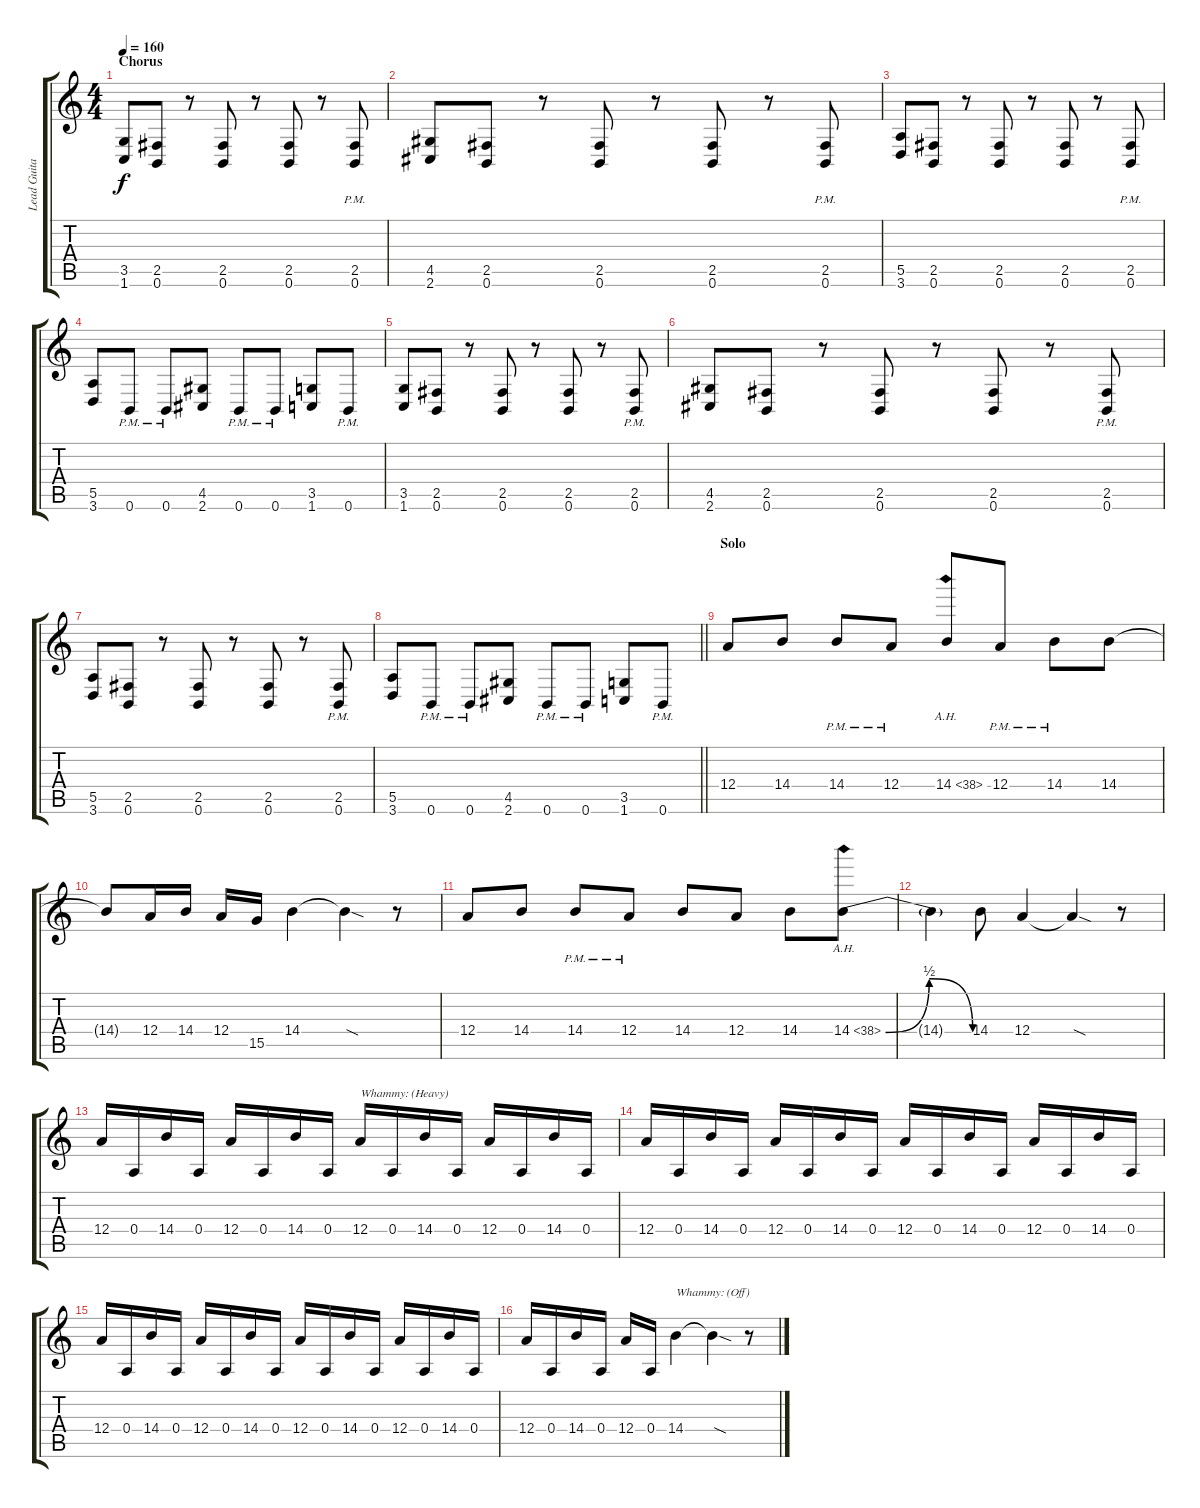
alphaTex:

\track ("Lead Guitar" "Lead Guita") {instrument overdrivenguitar}
\staff {score tabs}
\tuning (B3 Gb3 D3 A2 E2 B1) {hide}
\ts (4 4)
\section ("" "Chorus")
\tempo 160
\clef g2
\ks c
(3.5 1.6).8{dy f} (2.5 0.6).8 r.8 (2.5 0.6).8 r.8 (2.5 0.6).8 r.8 (2.5{pm} 0.6{pm}).8 |
(4.5 2.6).8 (2.5 0.6).8 r.8 (2.5 0.6).8 r.8 (2.5 0.6).8 r.8 (2.5{pm} 0.6{pm}).8 |
(5.5 3.6).8 (2.5 0.6).8 r.8 (2.5 0.6).8 r.8 (2.5 0.6).8 r.8 (2.5{pm} 0.6{pm}).8 |
(5.5 3.6).8 0.6{pm}.8 0.6{pm}.8 (4.5 2.6).8 0.6{pm}.8 0.6{pm}.8 (3.5 1.6).8 0.6{pm}.8 |
(3.5 1.6).8 (2.5 0.6).8 r.8 (2.5 0.6).8 r.8 (2.5 0.6).8 r.8 (2.5{pm} 0.6{pm}).8 |
(4.5 2.6).8 (2.5 0.6).8 r.8 (2.5 0.6).8 r.8 (2.5 0.6).8 r.8 (2.5{pm} 0.6{pm}).8 |
(5.5 3.6).8 (2.5 0.6).8 r.8 (2.5 0.6).8 r.8 (2.5 0.6).8 r.8 (2.5{pm} 0.6{pm}).8 |
\barLineRight lightlight
(5.5 3.6).8 0.6{pm}.8 0.6{pm}.8 (4.5 2.6).8 0.6{pm}.8 0.6{pm}.8 (3.5 1.6).8 0.6{pm}.8 |
\section ("" "Solo")
12.4.8 14.4.8 14.4{pm}.8 12.4{pm}.8 14.4{ah 24}.8 12.4{pm}.8 14.4{pm}.8 14.4.8 |
14.4{t}.8 12.4.16 14.4.16 12.4.16 15.5.16 14.4.4 14.4{sod t}.4 r.8 |
12.4.8 14.4.8 14.4{pm}.8 12.4{pm}.8 14.4.8 12.4.8 14.4.8 14.4{be (bendrelease 0 0 10 2 20 2 60 0) ah 24}.8 |
14.4{t}.4 14.4.8 12.4.4 12.4{sod t}.4 r.8 |
12.4.16 0.4.16 14.4.16 0.4.16 12.4.16 0.4.16 14.4.16 0.4.16 12.4.16{txt "Whammy: (Heavy)"} 0.4.16 14.4.16 0.4.16 12.4.16 0.4.16 14.4.16 0.4.16 |
12.4.16 0.4.16 14.4.16 0.4.16 12.4.16 0.4.16 14.4.16 0.4.16 12.4.16 0.4.16 14.4.16 0.4.16 12.4.16 0.4.16 14.4.16 0.4.16 |
12.4.16 0.4.16 14.4.16 0.4.16 12.4.16 0.4.16 14.4.16 0.4.16 12.4.16 0.4.16 14.4.16 0.4.16 12.4.16 0.4.16 14.4.16 0.4.16 |
12.4.16 0.4.16 14.4.16 0.4.16 12.4.16 0.4.16 14.4.4{txt "Whammy: (Off)"} 14.4{sod t}.4 r.8
